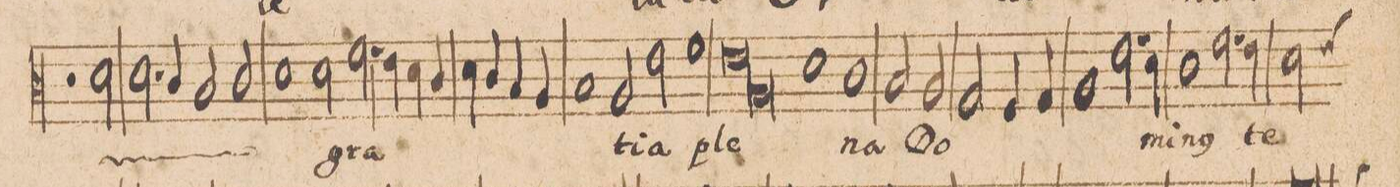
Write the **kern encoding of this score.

**kern	**text
*I"ALTVS.	*
*clefC3	*
*k[]	*
*met(c|)	*
*M2/1	*
2r	.
*	*ij
2d\	A-
=20-	=20-
2.d\	-ue
4c/	.
2B/	Ma-
2c/	-ri-
=21-	=21-
1d	-a
*	*Xij
2d\	gra-
2.f\	.
=22-	=22-
4e\	.
4d\	.
4c/	.
4d\	.
4c/	.
4B/	.
4A/	.
=23-	=23-
1B	.
2A/	-ti-
2e\	-a
=24-	=24-
1f	ple-
*lig	*
1e	.
=25-	=25-
1A	.
*Xlig	*
1d	.
=26-	=26-
1c	-na
2B/	Do-
2A/	.
=27-	=27-
2G/	.
4F/	.
4G/	.
1A	.
=28-	=28-
2.e\	.
4d\	-mi-
1c	-n(us)
=29-	=29-
2.f\	te-
4e\	.
*custos:e	*
2d\	.
*-	*-
